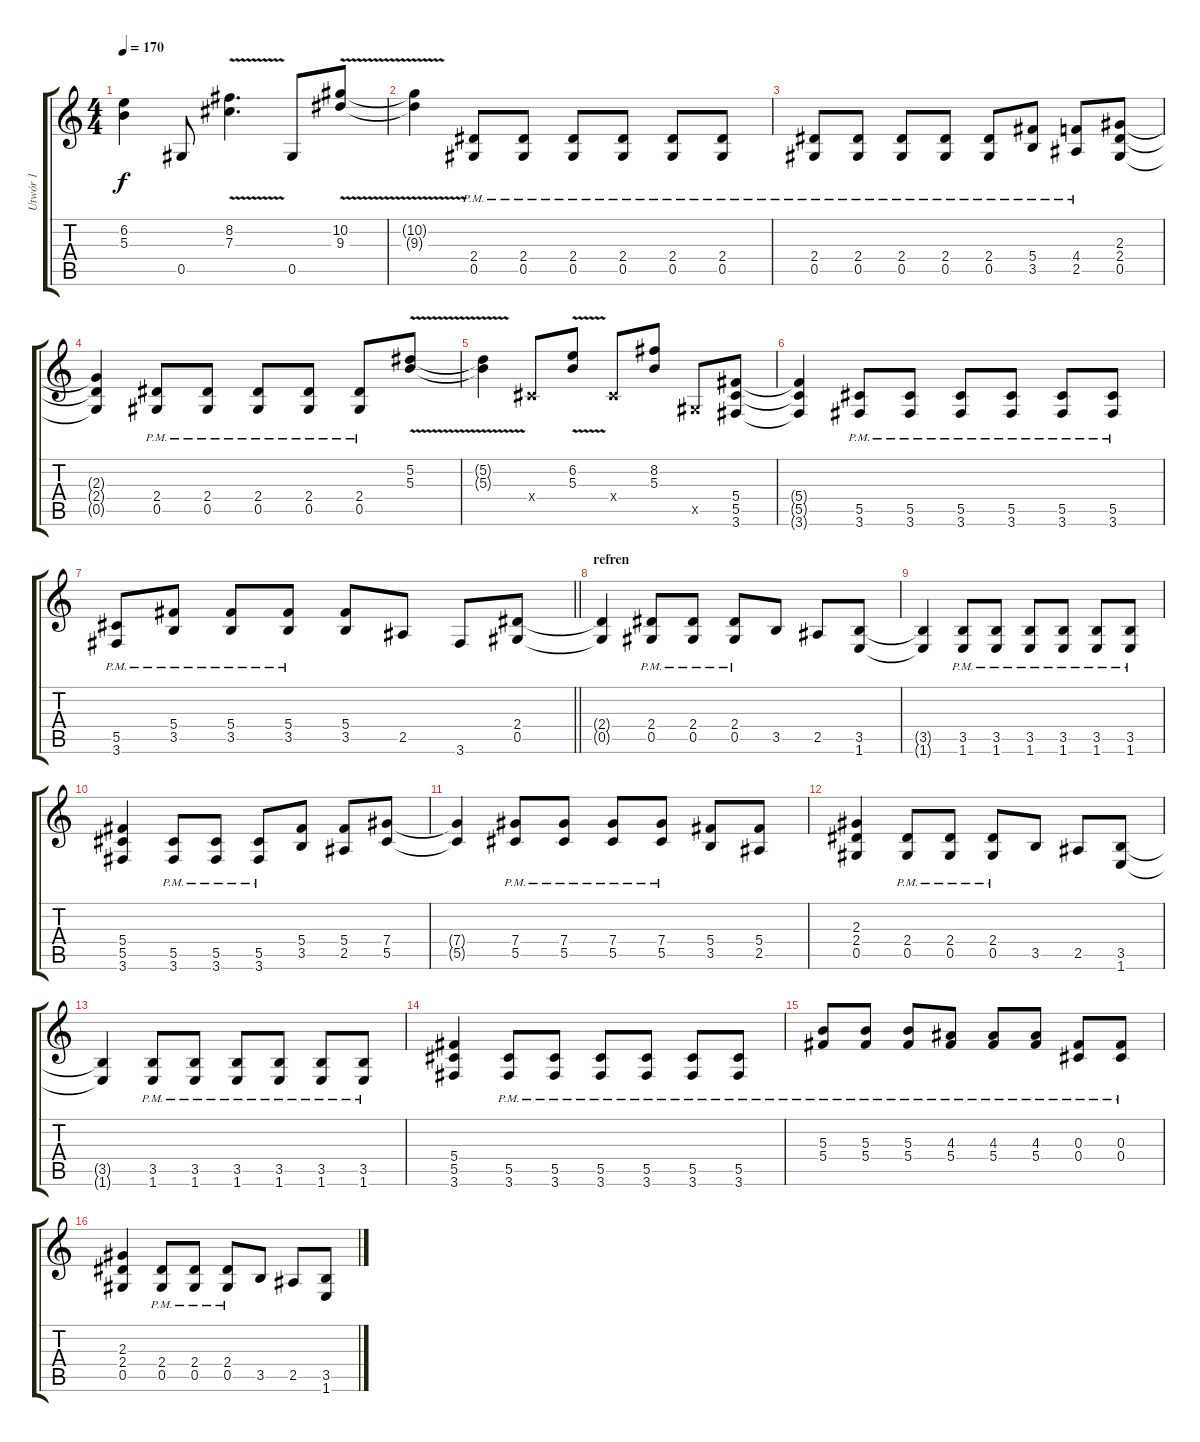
\track ("Utwór 1" "Utwór 1") {instrument overdrivenguitar}
\staff {score tabs}
\tuning (Eb4 Bb3 Gb3 Db3 Ab2 Eb2) {hide}
\ts (4 4)
\tempo 170
\clef g2
\ks c
(6.2{t} 5.3{t}).4{dy f} 0.5.8 (8.2{v} 7.3{v}).4{d} 0.5.8 (10.2{v} 9.3{v}).8 |
(10.2{t} 9.3{t}).4 (2.4{pm} 0.5{pm}).8 (2.4{pm} 0.5{pm}).8 (2.4{pm} 0.5{pm}).8 (2.4{pm} 0.5{pm}).8 (2.4{pm} 0.5{pm}).8 (2.4{pm} 0.5{pm}).8 |
(2.4{pm} 0.5{pm}).8 (2.4{pm} 0.5{pm}).8 (2.4{pm} 0.5{pm}).8 (2.4{pm} 0.5{pm}).8 (2.4{pm} 0.5{pm}).8 (5.4 3.5{pm}).8 (4.4 2.5{pm}).8 (2.3 2.4 0.5).8 |
(2.3{t} 2.4{t} 0.5{t}).4 (2.4{pm} 0.5{pm}).8 (2.4{pm} 0.5{pm}).8 (2.4{pm} 0.5{pm}).8 (2.4{pm} 0.5{pm}).8 (2.4{pm} 0.5{pm}).8 (5.2{v} 5.3{v}).8 |
(5.2{t} 5.3{t}).4 0.4{x}.8 (6.2{v} 5.3{v}).8 0.4{x}.8 (8.2 5.3).8 0.5{x}.8 (5.4 5.5 3.6).8 |
(5.4{t} 5.5{t} 3.6{t}).4 (5.5{pm} 3.6{pm}).8 (5.5{pm} 3.6{pm}).8 (5.5{pm} 3.6{pm}).8 (5.5{pm} 3.6{pm}).8 (5.5{pm} 3.6{pm}).8 (5.5{pm} 3.6{pm}).8 |
\barLineRight lightlight
(5.5{pm} 3.6{pm}).8 (5.4 3.5{pm}).8 (5.4 3.5{pm}).8 (5.4 3.5{pm}).8 (5.4 3.5).8 2.5.8 3.6.8 (2.4 0.5).8 |
\section ("" "refren")
(2.4{t} 0.5{t}).4 (2.4{pm} 0.5{pm}).8 (2.4{pm} 0.5{pm}).8 (2.4{pm} 0.5{pm}).8 3.5.8 2.5.8 (3.5 1.6).8 |
(3.5{t} 1.6{t}).4 (3.5{pm} 1.6{pm}).8 (3.5{pm} 1.6{pm}).8 (3.5{pm} 1.6{pm}).8 (3.5{pm} 1.6{pm}).8 (3.5{pm} 1.6{pm}).8 (3.5{pm} 1.6{pm}).8 |
(5.4 5.5 3.6).4 (5.5{pm} 3.6{pm}).8 (5.5{pm} 3.6{pm}).8 (5.5{pm} 3.6{pm}).8 (5.4 3.5).8 (5.4 2.5).8 (7.4 5.5).8 |
(7.4{t} 5.5{t}).4 (7.4{pm} 5.5{pm}).8 (7.4{pm} 5.5{pm}).8 (7.4{pm} 5.5{pm}).8 (7.4{pm} 5.5{pm}).8 (5.4 3.5).8 (5.4 2.5).8 |
(2.3 2.4 0.5).4 (2.4{pm} 0.5{pm}).8 (2.4{pm} 0.5{pm}).8 (2.4{pm} 0.5{pm}).8 3.5.8 2.5.8 (3.5 1.6).8 |
(3.5{t} 1.6{t}).4 (3.5{pm} 1.6{pm}).8 (3.5{pm} 1.6{pm}).8 (3.5{pm} 1.6{pm}).8 (3.5{pm} 1.6{pm}).8 (3.5{pm} 1.6{pm}).8 (3.5{pm} 1.6{pm}).8 |
(5.4 5.5 3.6).4 (5.5{pm} 3.6{pm}).8 (5.5{pm} 3.6{pm}).8 (5.5{pm} 3.6{pm}).8 (5.5{pm} 3.6{pm}).8 (5.5{pm} 3.6{pm}).8 (5.5{pm} 3.6{pm}).8 |
(5.3{pm} 5.4{pm}).8 (5.3{pm} 5.4{pm}).8 (5.3{pm} 5.4{pm}).8 (4.3{pm} 5.4{pm}).8 (4.3{pm} 5.4{pm}).8 (4.3{pm} 5.4{pm}).8 (0.3{pm} 0.4{pm}).8 (0.3{pm} 0.4{pm}).8 |
(2.3 2.4 0.5).4 (2.4{pm} 0.5{pm}).8 (2.4{pm} 0.5{pm}).8 (2.4{pm} 0.5{pm}).8 3.5.8 2.5.8 (3.5 1.6).8
